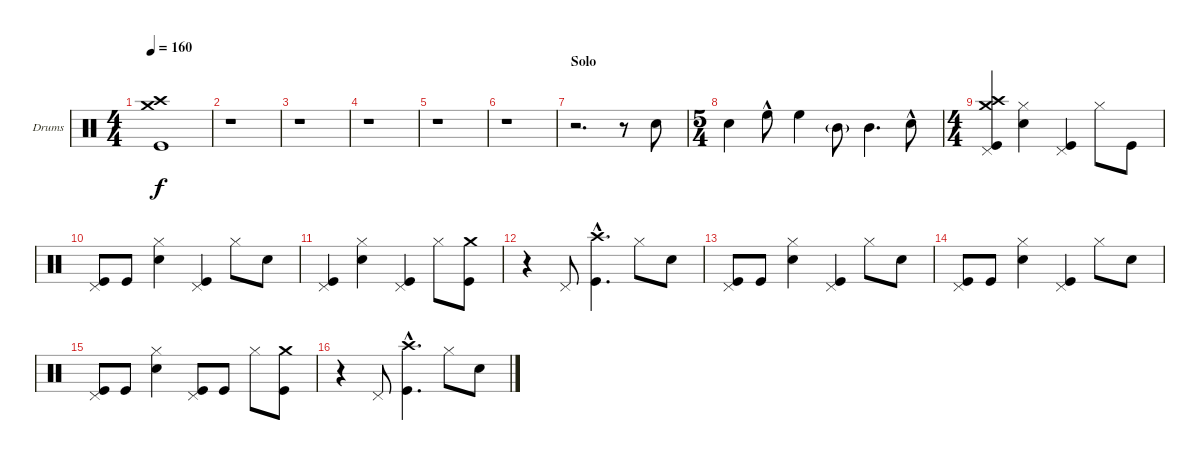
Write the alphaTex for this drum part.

\bracketExtendMode groupsimilarinstruments
\firstSystemTrackNameOrientation horizontal
\otherSystemsTrackNameOrientation horizontal
\track ("Drumkit" "Drums") {instrument percussion}
\staff {score}
\articulation defaults
\ts (4 4)
\tempo 160
\clef neutral
\ks c
("Kick (hit)" "Crash medium (hit)" "Crash high (hit)").1{dy f} |
r.1 |
r.1 |
r.1 |
r.1 |
r.1 |
\section ("" "Solo")
r.2{d} r.8 "Snare (hit) 2".8 |
\ts (5 4)
"Snare (hit) 2".4 "High Floor Tom (hit)"{hac}.8 "High Floor Tom (hit)".4 "Mid Tom (hit)"{g}.8 "Mid Tom (hit)".4{d} "Snare (hit) 2"{hac}.8 |
\ts (4 4)
("Crash medium (hit)" "Kick (hit)" "Pedal Hi-Hat (hit)" "Crash high (hit)").4 ("Hi-Hat (closed)" "Snare (hit) 2").4 ("Pedal Hi-Hat (hit)" "Kick (hit)").4 "Hi-Hat (closed)".8 "Kick (hit)".8 |
("Pedal Hi-Hat (hit)" "Kick (hit)").8 "Kick (hit)".8 ("Hi-Hat (closed)" "Snare (hit) 2").4 ("Pedal Hi-Hat (hit)" "Kick (hit)").4 "Hi-Hat (closed)".8 "Snare (hit) 2".8 |
("Kick (hit)" "Pedal Hi-Hat (hit)").4 ("Snare (hit) 2" "Hi-Hat (closed)").4 ("Kick (hit)" "Pedal Hi-Hat (hit)").4 "Hi-Hat (closed)".8 ("Crash medium (hit)" "Kick (hit)").8 |
r.4 "Pedal Hi-Hat (hit)".8 ("Crash high (hit)"{hac} "Kick (hit)"{hac}).4{d} "Hi-Hat (closed)".8 "Snare (hit) 2".8 |
("Pedal Hi-Hat (hit)" "Kick (hit)").8 "Kick (hit)".8 ("Hi-Hat (closed)" "Snare (hit) 2").4 ("Pedal Hi-Hat (hit)" "Kick (hit)").4 "Hi-Hat (closed)".8 "Snare (hit) 2".8 |
("Pedal Hi-Hat (hit)" "Kick (hit)").8 "Kick (hit)".8 ("Hi-Hat (closed)" "Snare (hit) 2").4 ("Pedal Hi-Hat (hit)" "Kick (hit)").4 "Hi-Hat (closed)".8 "Snare (hit) 2".8 |
("Kick (hit)" "Pedal Hi-Hat (hit)").8 "Kick (hit)".8 ("Snare (hit) 2" "Hi-Hat (closed)").4 ("Kick (hit)" "Pedal Hi-Hat (hit)").8 "Kick (hit)".8 "Hi-Hat (closed)".8 ("Crash medium (hit)" "Kick (hit)").8 |
r.4 "Pedal Hi-Hat (hit)".8 ("Crash high (hit)"{hac} "Kick (hit)"{hac}).4{d} "Hi-Hat (closed)".8 "Snare (hit) 2".8
